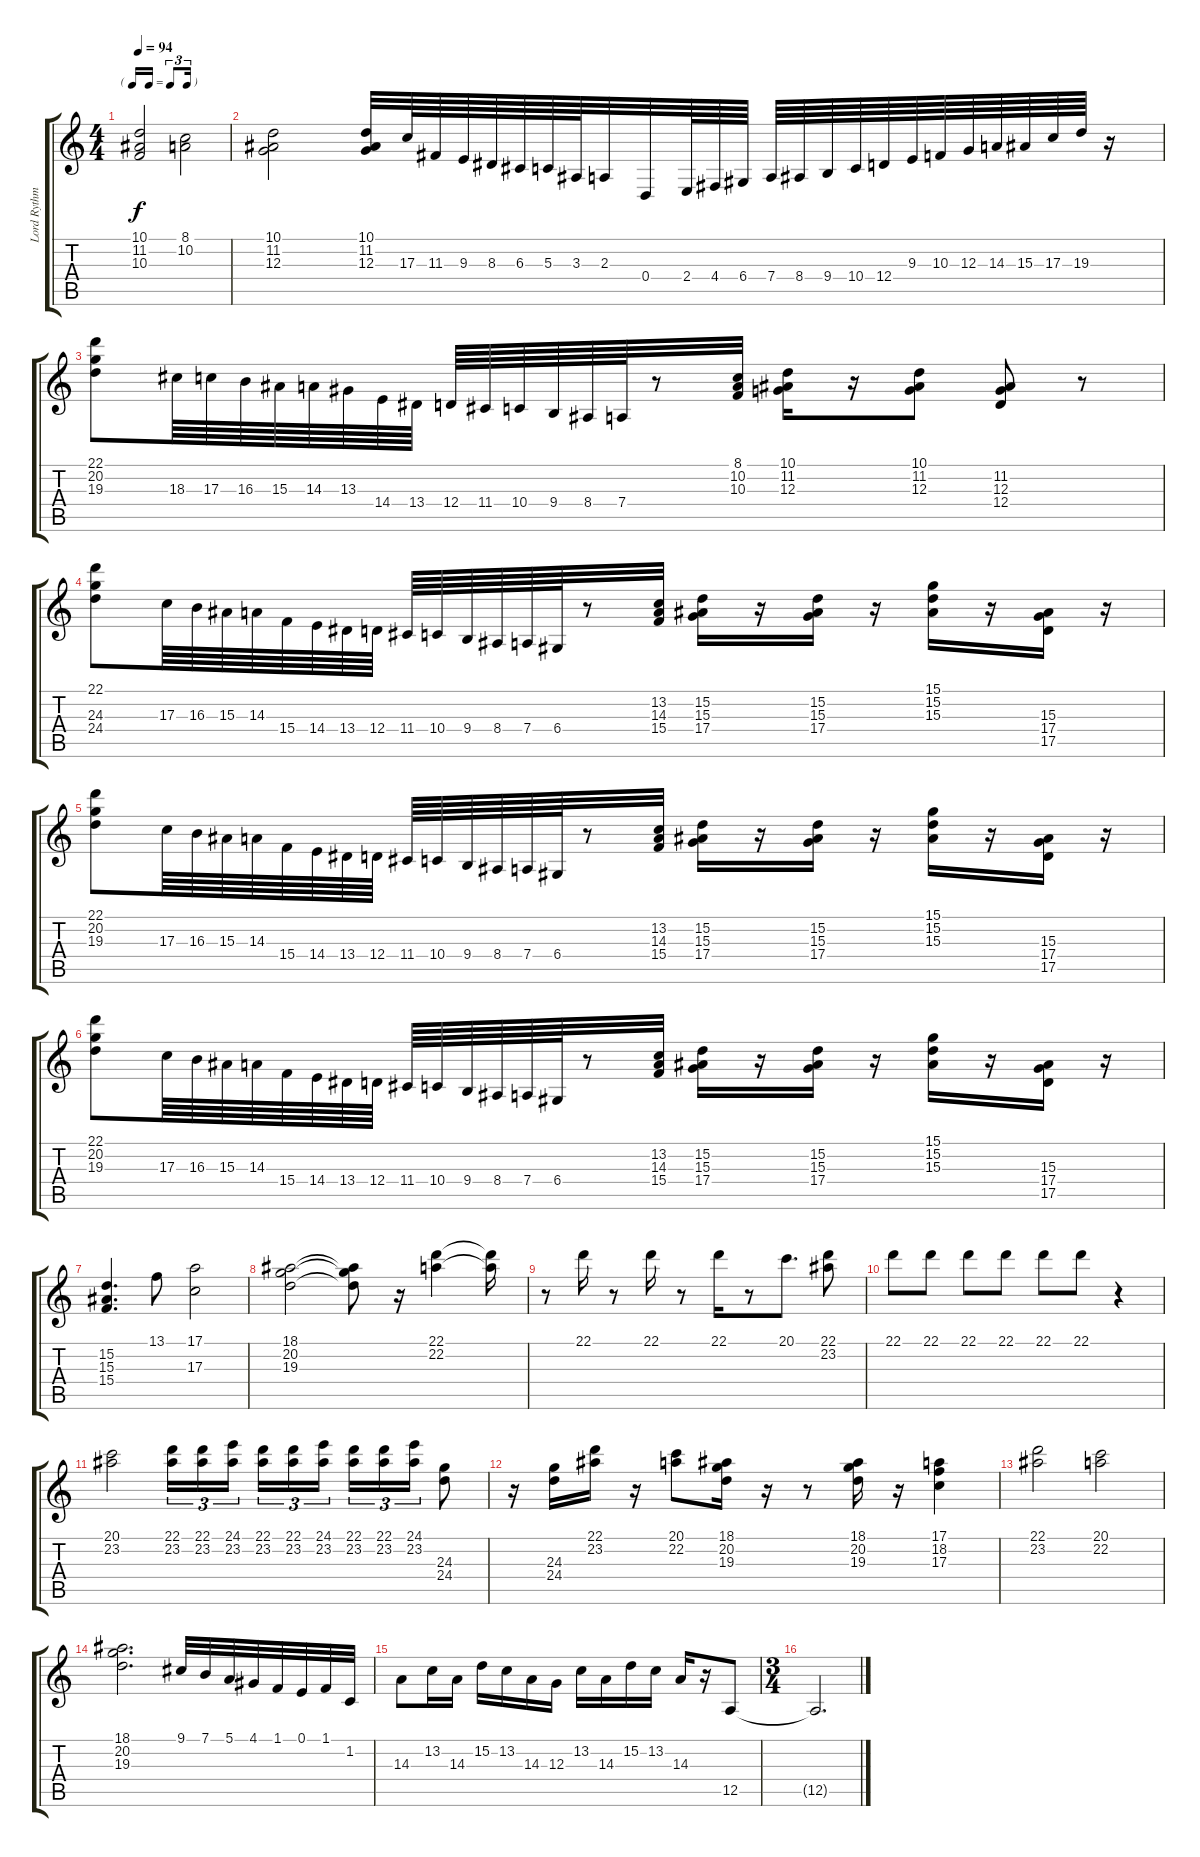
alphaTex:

\track ("Lord Rythm" "Lord Rythm") {instrument rockorgan}
\staff {score tabs}
\tuning (E4 B3 G3 D3 A2 E2) {hide}
\ts (4 4)
\tf triplet16th
\tempo 94
\clef g2
\ks c
(10.1 11.2 10.3).2{dy f} (8.1 10.2).2 |
(10.1 11.2 12.3).2 (10.1 11.2 12.3).32 17.3.64 11.3.64 9.3.64 8.3.64 6.3.64 5.3.64 3.3.64 2.3.32 0.4.32 2.4.64 4.4.64 6.4.64 7.4.64 8.4.64 9.4.64 10.4.64 12.4.64 9.3.64 10.3.64 12.3.64 14.3.64 15.3.64 17.3.64 19.3.64 r.16 |
(22.1 20.2 19.3).8 18.3.64 17.3.64 16.3.64 15.3.64 14.3.64 13.3.64 14.4.64 13.4.64 12.4.64 11.4.64 10.4.64 9.4.64 8.4.64 7.4.64 r.8 (8.1 10.2 10.3).32 (10.1 11.2 12.3).16 r.16 (10.1 11.2 12.3).8 (11.2 12.3 12.4).8 r.8 |
(22.1 24.3 24.4).8 17.3.64 16.3.64 15.3.64 14.3.64 15.4.64 14.4.64 13.4.64 12.4.64 11.4.64 10.4.64 9.4.64 8.4.64 7.4.64 6.4.64 r.8 (13.2 14.3 15.4).32 (15.2 15.3 17.4).16 r.16 (15.2 15.3 17.4).16 r.16 (15.1 15.2 15.3).16 r.16 (15.3 17.4 17.5).16 r.16 |
(22.1 20.2 19.3).8 17.3.64 16.3.64 15.3.64 14.3.64 15.4.64 14.4.64 13.4.64 12.4.64 11.4.64 10.4.64 9.4.64 8.4.64 7.4.64 6.4.64 r.8 (13.2 14.3 15.4).32 (15.2 15.3 17.4).16 r.16 (15.2 15.3 17.4).16 r.16 (15.1 15.2 15.3).16 r.16 (15.3 17.4 17.5).16 r.16 |
(22.1 20.2 19.3).8 17.3.64 16.3.64 15.3.64 14.3.64 15.4.64 14.4.64 13.4.64 12.4.64 11.4.64 10.4.64 9.4.64 8.4.64 7.4.64 6.4.64 r.8 (13.2 14.3 15.4).32 (15.2 15.3 17.4).16 r.16 (15.2 15.3 17.4).16 r.16 (15.1 15.2 15.3).16 r.16 (15.3 17.4 17.5).16 r.16 |
(15.2 15.3 15.4).4{d} 13.1.8 (17.1 17.3).2 |
(18.1 20.2 19.3).2 (18.1{t} 20.2{t} 19.3{t}).8 r.16 (22.1 22.2).4 (22.1{t} 22.2{t}).16 |
r.8 22.1.16 r.8 22.1.16 r.8 22.1.16 r.8 20.1.8{d} (22.1 23.2).8 |
22.1.8 22.1.8 22.1.8 22.1.8 22.1.8 22.1.8 r.4 |
(20.1 23.2).2 (22.1 23.2).16{tu (3 2)} (22.1 23.2).16{tu (3 2)} (24.1 23.2).16{tu (3 2) beam splitsecondary} (22.1 23.2).16{tu (3 2)} (22.1 23.2).16{tu (3 2)} (24.1 23.2).16{tu (3 2)} (22.1 23.2).16{tu (3 2)} (22.1 23.2).16{tu (3 2)} (24.1 23.2).16{tu (3 2)} (24.3 24.4).8 |
r.16 (24.3 24.4).16 (22.1 23.2).16 r.16 (20.1 22.2).8 (18.1 20.2 19.3).16 r.16 r.8 (18.1 20.2 19.3).16 r.16 (17.1 18.2 17.3).4 |
(22.1 23.2).2 (20.1 22.2).2 |
(18.1 20.2 19.3).2{d} 9.1.32 7.1.32 5.1.32 4.1.32 1.1.32 0.1.32 1.1.32 1.2.32 |
14.3.8 13.2.16 14.3.16 15.2.16 13.2.16 14.3.16 12.3.16 13.2.16 14.3.16 15.2.16 13.2.16 14.3.16 r.16 12.5.8 |
\ts (3 4)
12.5{t}.2{d}
